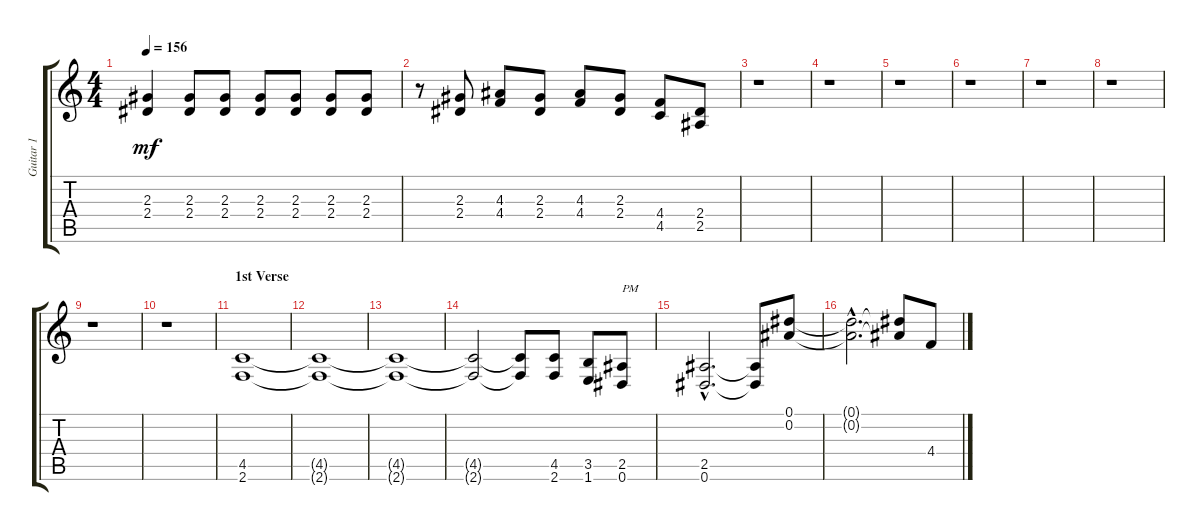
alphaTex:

\track ("Guitar 1" "Guitar 1") {instrument distortionguitar}
\staff {score tabs}
\tuning (Eb4 Bb3 Gb3 Db3 Ab2 Eb2) {hide}
\ts (4 4)
\tempo 156
\clef g2
\ks c
(2.3 2.4).4{dy mf} (2.3 2.4).8 (2.3 2.4).8 (2.3 2.4).8 (2.3 2.4).8 (2.3 2.4).8 (2.3 2.4).8 |
r.8 (2.3 2.4).8 (4.3 4.4).8 (2.3 2.4).8 (4.3 4.4).8 (2.3 2.4).8 (4.4 4.5).8 (2.4 2.5).8 |
r.1 |
r.1 |
r.1 |
r.1 |
r.1 |
r.1 |
r.1 |
r.1 |
\section ("" "1st Verse")
(4.5 2.6).1 |
(4.5{t} 2.6{t}).1 |
(4.5{t} 2.6{t}).1 |
(4.5{t} 2.6{t}).2 (4.5{t} 2.6{t}).8 (4.5 2.6).8 (3.5 1.6).8 (2.5 0.6).8{txt "PM"} |
(2.5{hac} 0.6{hac}).2{d} (2.5{t} 0.6{t}).8 (0.1 0.2).8 |
(0.1{hac t} 0.2{hac t}).2{d} (0.1{t} 0.2{t}).8 4.4.8
